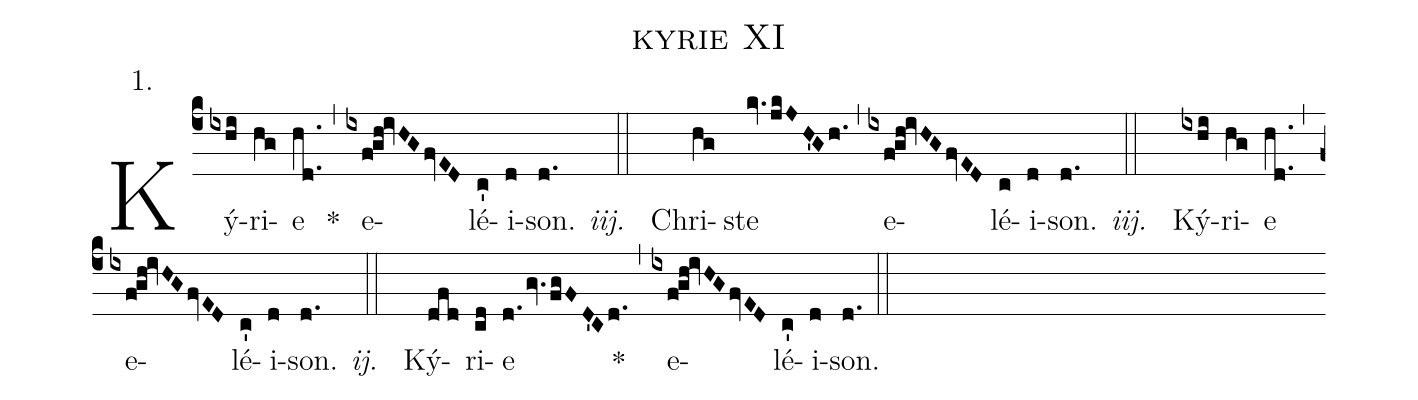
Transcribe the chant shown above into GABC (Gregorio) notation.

name:kyrie XI;
mode:1;
annotation:1.;
%%
(c4) Ký(ixhi)ri(hg)e(hd..) *(,) e(ixf!gh!ivHGfvED)lé(c')i(d)son.(d.) <i>iij.</i> (::) Chri(hg )ste(kv.jkJH'Gh.) (,) e(ixf!gh!ivHGfvED)lé(c)i(d)son.(d.) <i>iij.</i> (::) Ký(ixhi)ri(hg)e(hd..) (,) e(ixf!gh!ivHGfvED)lé(c')i(d)son.(d.) <i>ij.</i> (::) Ký(dfd)ri(cd)e(d.gv.fgFD'Cd.) *(,) e(ixf!gh!ivHGfvED)lé(c')i(d)son.(d.) (::)
